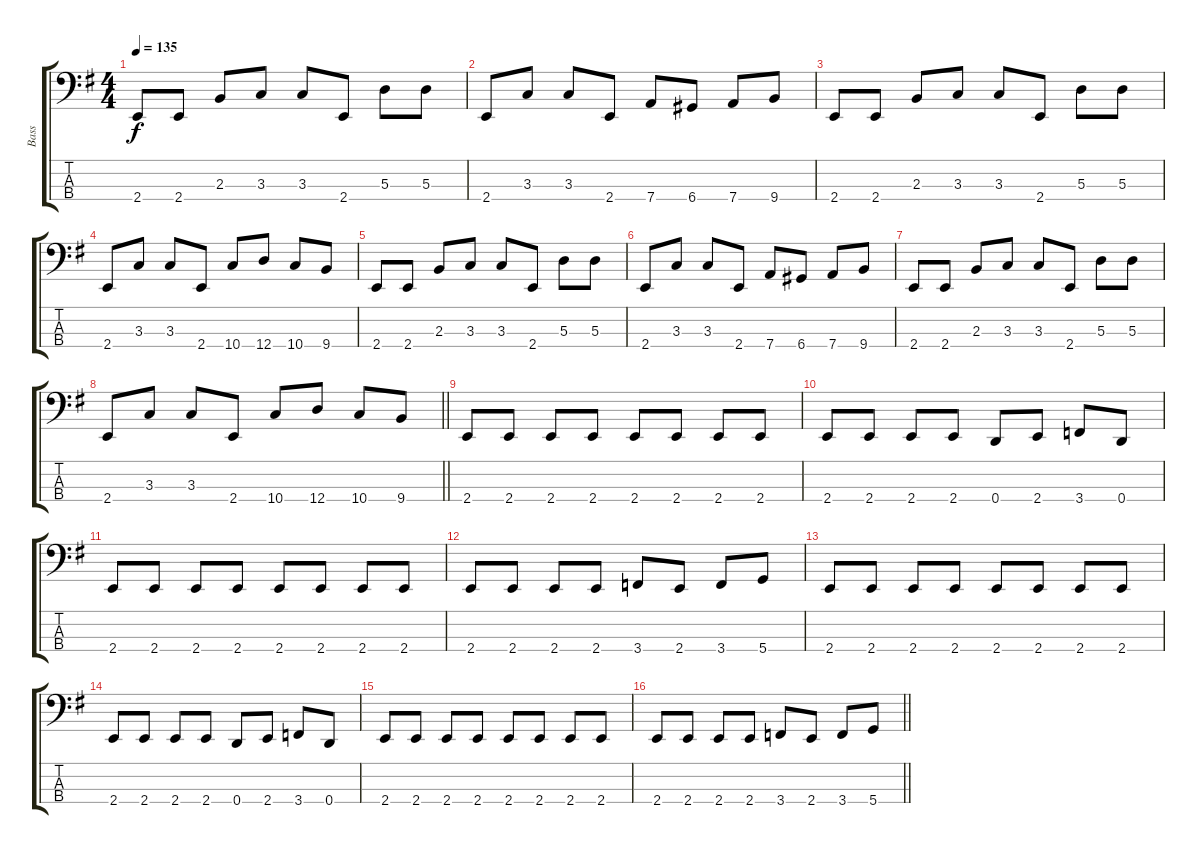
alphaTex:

\track ("Bass" "Bass") {instrument electricbassfinger}
\staff {score tabs}
\tuning (G2 D2 A1 D1) {hide}
\ts (4 4)
\section ("" "")
\tempo 135
\clef f4
\ks eminor
2.4.8{dy f} 2.4.8 2.3.8 3.3.8 3.3.8 2.4.8 5.3.8 5.3.8 |
2.4.8 3.3.8 3.3.8 2.4.8 7.4.8 6.4.8 7.4.8 9.4.8 |
2.4.8 2.4.8 2.3.8 3.3.8 3.3.8 2.4.8 5.3.8 5.3.8 |
2.4.8 3.3.8 3.3.8 2.4.8 10.4.8 12.4.8 10.4.8 9.4.8 |
2.4.8 2.4.8 2.3.8 3.3.8 3.3.8 2.4.8 5.3.8 5.3.8 |
2.4.8 3.3.8 3.3.8 2.4.8 7.4.8 6.4.8 7.4.8 9.4.8 |
2.4.8 2.4.8 2.3.8 3.3.8 3.3.8 2.4.8 5.3.8 5.3.8 |
\barLineRight lightlight
2.4.8 3.3.8 3.3.8 2.4.8 10.4.8 12.4.8 10.4.8 9.4.8 |
\section ("" "")
2.4.8 2.4.8 2.4.8 2.4.8 2.4.8 2.4.8 2.4.8 2.4.8 |
2.4.8 2.4.8 2.4.8 2.4.8 0.4.8 2.4.8 3.4.8 0.4.8 |
2.4.8 2.4.8 2.4.8 2.4.8 2.4.8 2.4.8 2.4.8 2.4.8 |
2.4.8 2.4.8 2.4.8 2.4.8 3.4.8 2.4.8 3.4.8 5.4.8 |
2.4.8 2.4.8 2.4.8 2.4.8 2.4.8 2.4.8 2.4.8 2.4.8 |
2.4.8 2.4.8 2.4.8 2.4.8 0.4.8 2.4.8 3.4.8 0.4.8 |
2.4.8 2.4.8 2.4.8 2.4.8 2.4.8 2.4.8 2.4.8 2.4.8 |
\barLineRight lightlight
2.4.8 2.4.8 2.4.8 2.4.8 3.4.8 2.4.8 3.4.8 5.4.8
